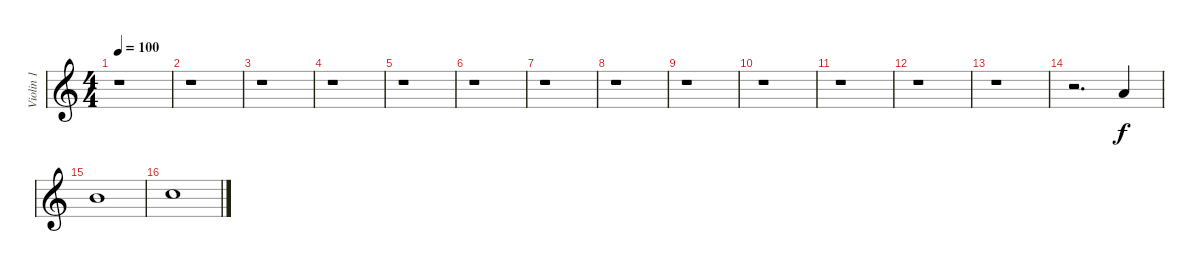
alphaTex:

\track ("Violin 1" "Violin 1") {instrument stringensemble1}
\staff {score}
\tuning (E4 B3 G3 D3 A2 E2) {hide}
\ts (4 4)
\tempo 100
\clef g2
\ks c
r.1{dy f} |
r.1 |
r.1 |
r.1 |
r.1 |
r.1 |
r.1 |
r.1 |
r.1 |
r.1 |
r.1 |
r.1 |
r.1 |
r.2{d} 5.1.4 |
7.1.1 |
8.1.1
